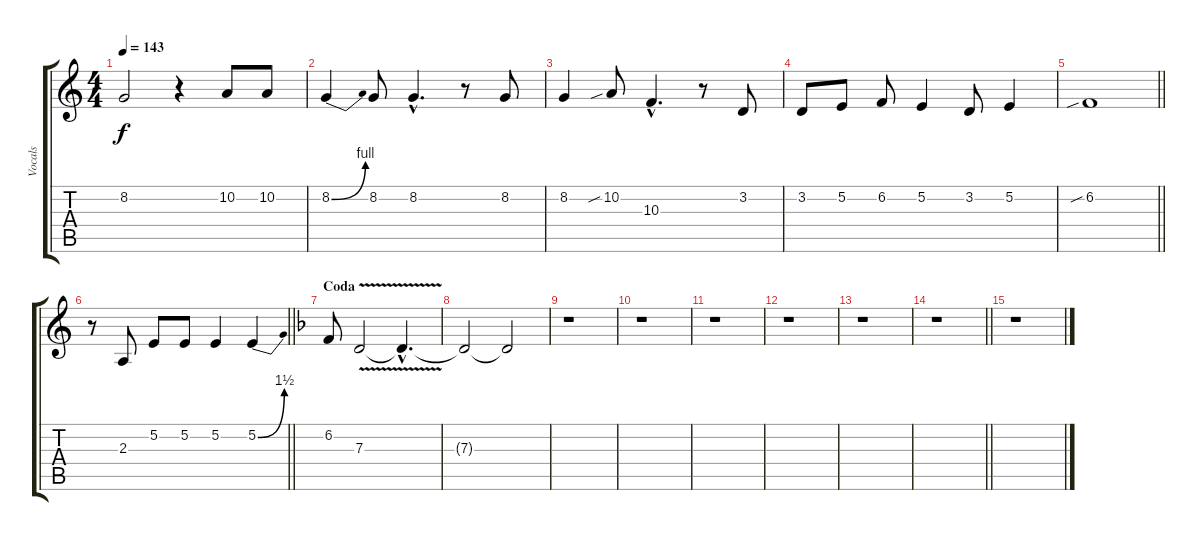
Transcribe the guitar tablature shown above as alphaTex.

\track ("Vocals" "Vocals") {instrument clarinet}
\staff {score tabs}
\tuning (E4 B3 G3 D3 A2 E2) {hide}
\ts (4 4)
\tempo 143
\clef g2
\ks c
8.2{t}.2{dy f} r.4 10.2.8 10.2.8 |
8.2{be (bend 0 0 60 4)}.4 8.2.8 8.2{hac}.4{d} r.8 8.2.8 |
8.2.4 10.2{sib}.8 10.3{hac}.4{d} r.8 3.2.8 |
3.2.8 5.2.8 6.2.8 5.2.4 3.2.8 5.2.4 |
\barLineRight lightlight
6.2{sib}.1 |
\barLineRight lightlight
r.8 2.3.8 5.2.8 5.2.8 5.2.4 5.2{be (bend 0 0 60 6)}.4 |
\section ("" "Coda")
\ks f
6.2.8 7.3{v}.2 7.3{hac t}.4{d} |
7.3{t}.2 7.3{t}.2 |
r.1 |
r.1 |
r.1 |
r.1 |
r.1 |
\barLineRight lightlight
r.1 |
r.1
